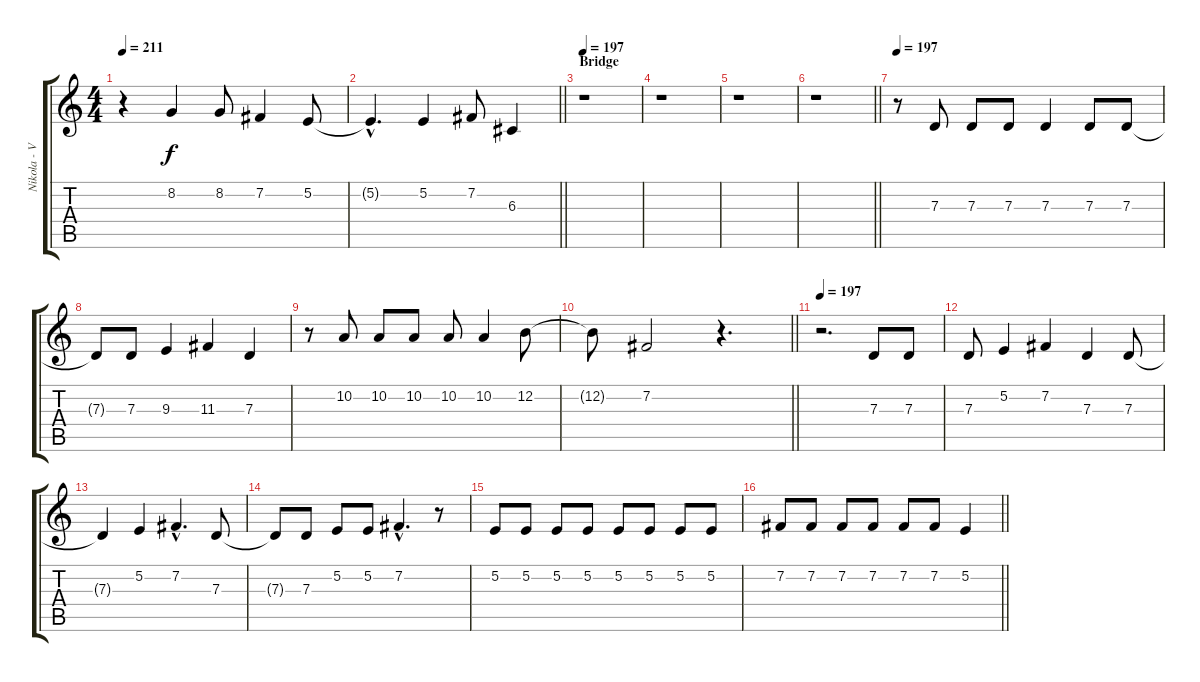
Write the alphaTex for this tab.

\track ("Nikola - Vocal" "Nikola - V") {instrument flute}
\staff {score tabs}
\tuning (E4 B3 G3 D3 A2 E2) {hide}
\ts (4 4)
\tempo 211
\clef g2
\ks c
r.4{dy f} 8.2.4 8.2.8 7.2.4 5.2.8 |
\barLineRight lightlight
5.2{hac t}.4{d} 5.2.4 7.2.8 6.3.4 |
\section ("" "Bridge")
\tempo 197
r.1 |
r.1 |
r.1 |
\barLineRight lightlight
r.1 |
\tempo 197
r.8 7.3.8 7.3.8 7.3.8 7.3.4 7.3.8 7.3.8 |
7.3{t}.8 7.3.8 9.3.4 11.3.4 7.3.4 |
r.8 10.2.8 10.2.8 10.2.8 10.2.8 10.2.4 12.2.8 |
\barLineRight lightlight
12.2{t}.8 7.2.2 r.4{d} |
\tempo 197
r.2{d} 7.3.8 7.3.8 |
7.3.8 5.2.4 7.2.4 7.3.4 7.3.8 |
7.3{t}.4 5.2.4 7.2{hac}.4{d} 7.3.8 |
7.3{t}.8 7.3.8 5.2.8 5.2.8 7.2{hac}.4{d} r.8 |
5.2.8 5.2.8 5.2.8 5.2.8 5.2.8 5.2.8 5.2.8 5.2.8 |
\barLineRight lightlight
7.2.8 7.2.8 7.2.8 7.2.8 7.2.8 7.2.8 5.2.4
